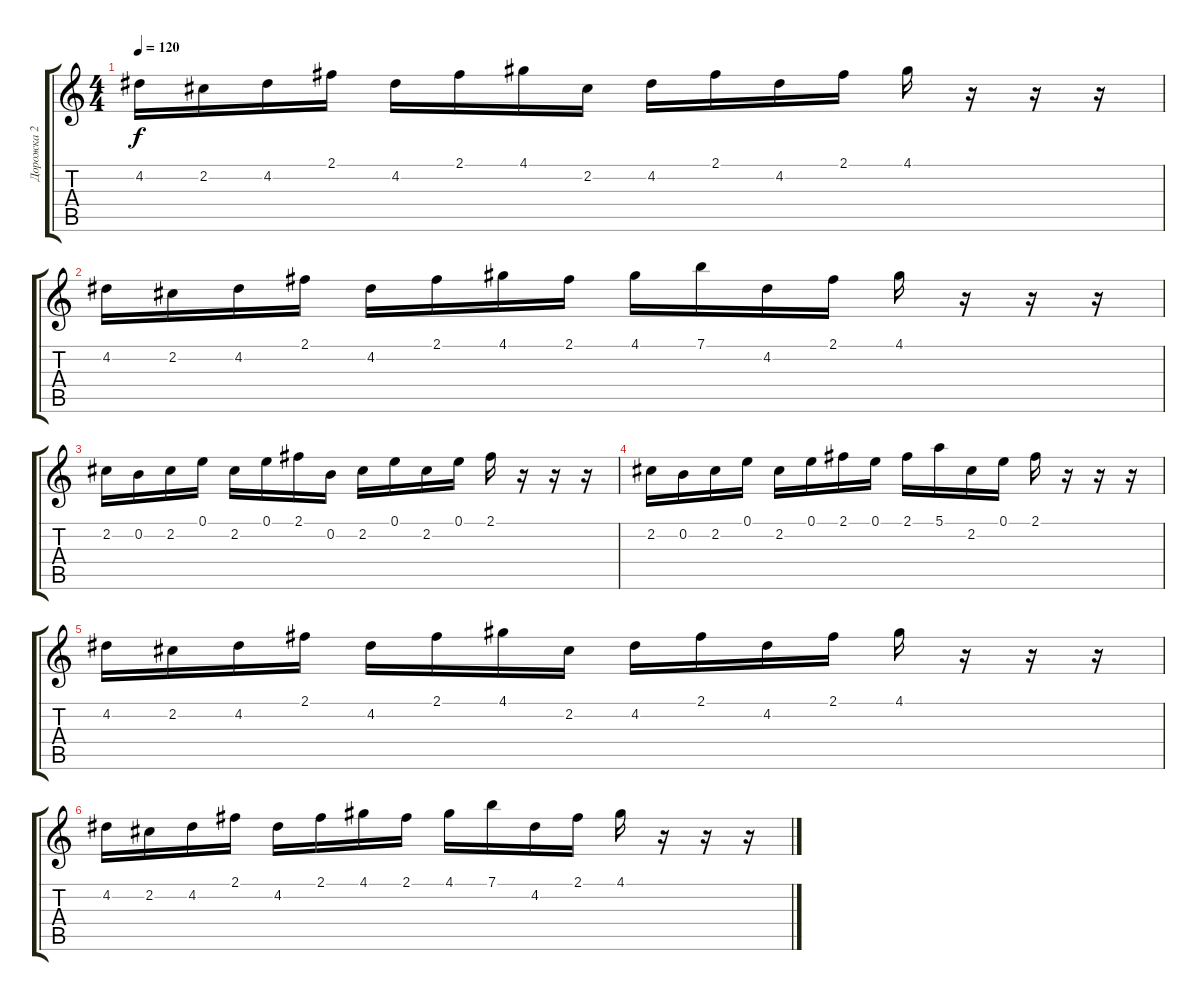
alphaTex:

\track ("Дорожка 2" "Дорожка 2") {instrument synthbass1}
\staff {score tabs}
\tuning (E4 B3 G3 D3 A2 E2) {hide}
\ts (4 4)
\tempo 120
\clef g2
\ks c
4.2.16{dy f} 2.2.16 4.2.16 2.1.16 4.2.16 2.1.16 4.1.16 2.2.16 4.2.16 2.1.16 4.2.16 2.1.16 4.1.16 r.16 r.16 r.16 |
4.2.16 2.2.16 4.2.16 2.1.16 4.2.16 2.1.16 4.1.16 2.1.16 4.1.16 7.1.16 4.2.16 2.1.16 4.1.16 r.16 r.16 r.16 |
2.2.16 0.2.16 2.2.16 0.1.16 2.2.16 0.1.16 2.1.16 0.2.16 2.2.16 0.1.16 2.2.16 0.1.16 2.1.16 r.16 r.16 r.16 |
2.2.16 0.2.16 2.2.16 0.1.16 2.2.16 0.1.16 2.1.16 0.1.16 2.1.16 5.1.16 2.2.16 0.1.16 2.1.16 r.16 r.16 r.16 |
4.2.16 2.2.16 4.2.16 2.1.16 4.2.16 2.1.16 4.1.16 2.2.16 4.2.16 2.1.16 4.2.16 2.1.16 4.1.16 r.16 r.16 r.16 |
4.2.16 2.2.16 4.2.16 2.1.16 4.2.16 2.1.16 4.1.16 2.1.16 4.1.16 7.1.16 4.2.16 2.1.16 4.1.16 r.16 r.16 r.16
